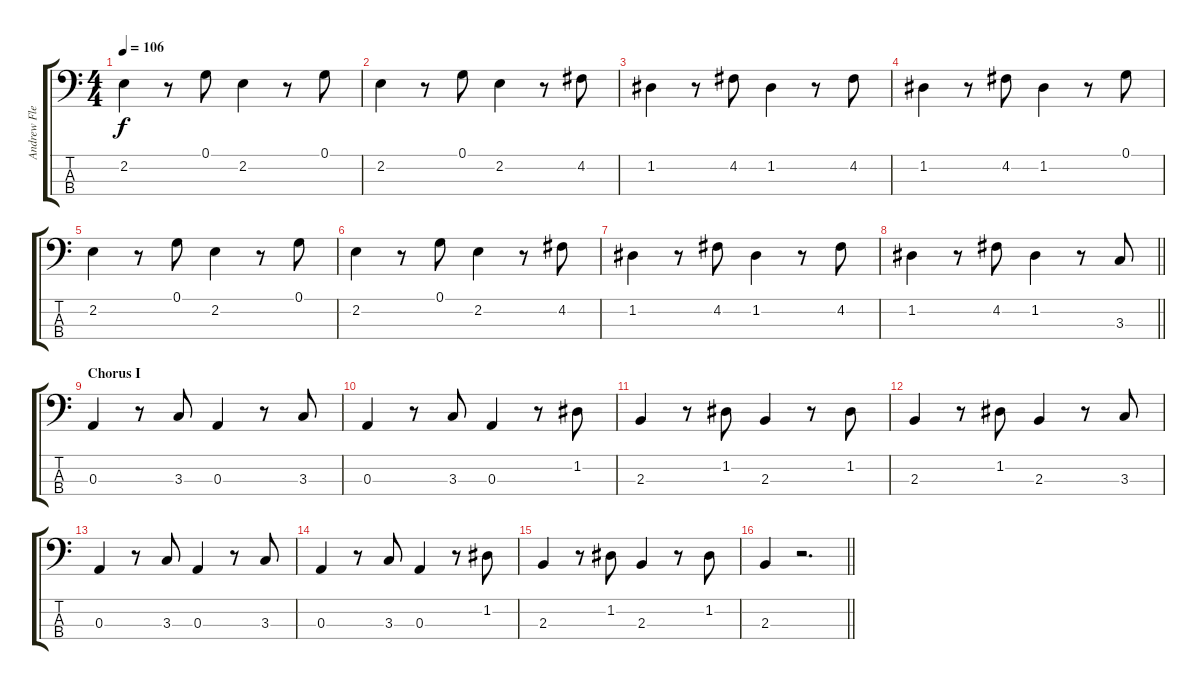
\track ("Andrew Fletcher - Bass" "Andrew Fle") {instrument electricbassfinger}
\staff {score tabs}
\tuning (G2 D2 A1 E1) {hide}
\ts (4 4)
\tempo 106
\clef f4
\ks c
2.2.4{dy f} r.8 0.1.8 2.2.4 r.8 0.1.8 |
2.2.4 r.8 0.1.8 2.2.4 r.8 4.2.8 |
1.2.4 r.8 4.2.8 1.2.4 r.8 4.2.8 |
1.2.4 r.8 4.2.8 1.2.4 r.8 0.1.8 |
2.2.4 r.8 0.1.8 2.2.4 r.8 0.1.8 |
2.2.4 r.8 0.1.8 2.2.4 r.8 4.2.8 |
1.2.4 r.8 4.2.8 1.2.4 r.8 4.2.8 |
\barLineRight lightlight
1.2.4 r.8 4.2.8 1.2.4 r.8 3.3.8 |
\section ("" "Chorus I")
0.3.4 r.8 3.3.8 0.3.4 r.8 3.3.8 |
0.3.4 r.8 3.3.8 0.3.4 r.8 1.2.8 |
2.3.4 r.8 1.2.8 2.3.4 r.8 1.2.8 |
2.3.4 r.8 1.2.8 2.3.4 r.8 3.3.8 |
0.3.4 r.8 3.3.8 0.3.4 r.8 3.3.8 |
0.3.4 r.8 3.3.8 0.3.4 r.8 1.2.8 |
2.3.4 r.8 1.2.8 2.3.4 r.8 1.2.8 |
\barLineRight lightlight
2.3.4 r.2{d}
